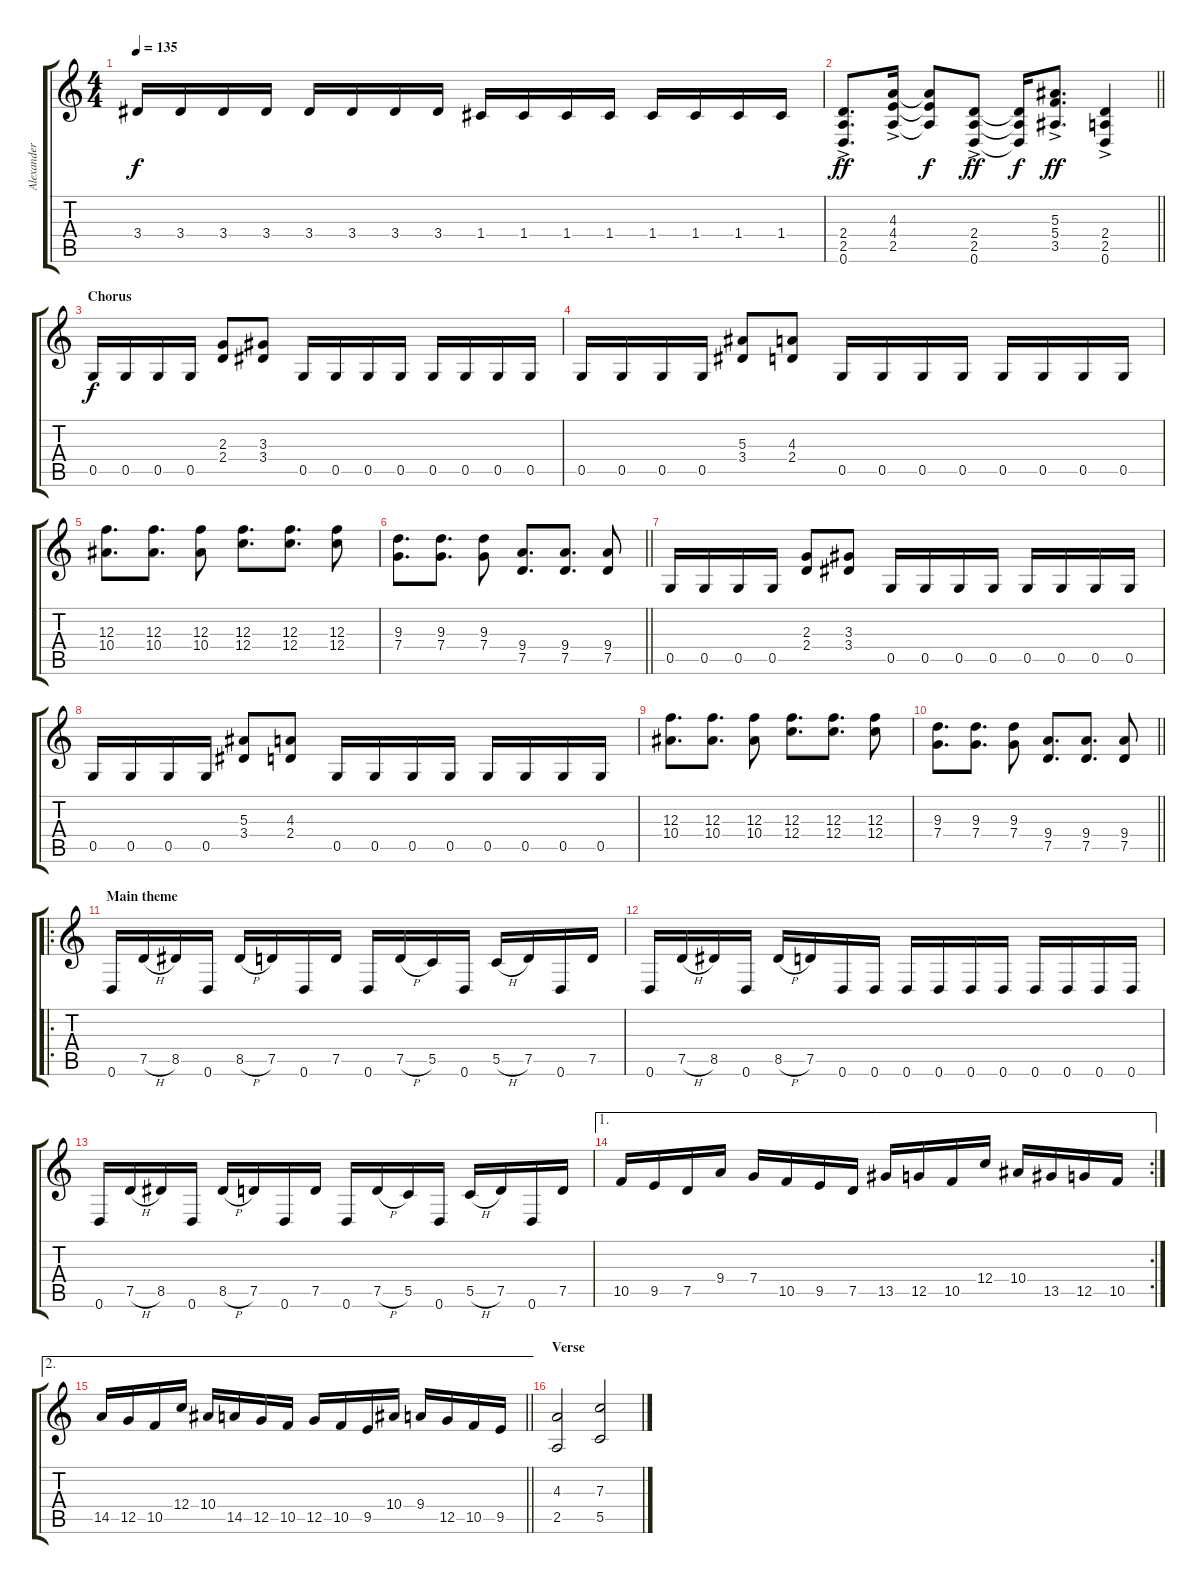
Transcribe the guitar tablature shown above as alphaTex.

\track ("Alexander Kuoppala" "Alexander ") {instrument distortionguitar}
\staff {score tabs}
\tuning (D4 A3 F3 C3 G2 D2) {hide}
\ts (4 4)
\tempo 135
\clef g2
\ks c
3.4.16{dy f} 3.4.16 3.4.16 3.4.16 3.4.16 3.4.16 3.4.16 3.4.16 1.4.16 1.4.16 1.4.16 1.4.16 1.4.16 1.4.16 1.4.16 1.4.16 |
\barLineRight lightlight
(2.4{ac} 2.5{ac} 0.6{ac}).8{d dy ff} (4.3 4.4{ac} 2.5{ac}).16 (4.3{t} 4.4{t} 2.5{t}).8{dy f} (2.4{ac} 2.5{ac} 0.6{ac}).8{dy ff} (2.4{t} 2.5{t} 0.6{t}).16{dy f} (5.3 5.4{ac} 3.5{ac}).8{d dy ff} (2.4{ac} 2.5{ac} 0.6{ac}).4 |
\section ("" "Chorus")
0.5.16{dy f} 0.5.16 0.5.16 0.5.16 (2.3 2.4).8 (3.3 3.4).8 0.5.16 0.5.16 0.5.16 0.5.16 0.5.16 0.5.16 0.5.16 0.5.16 |
0.5.16 0.5.16 0.5.16 0.5.16 (5.3 3.4).8 (4.3 2.4).8 0.5.16 0.5.16 0.5.16 0.5.16 0.5.16 0.5.16 0.5.16 0.5.16 |
(12.3 10.4).8{d} (12.3 10.4).8{d} (12.3 10.4).8 (12.3 12.4).8{d} (12.3 12.4).8{d} (12.3 12.4).8 |
\barLineRight lightlight
(9.3 7.4).8{d} (9.3 7.4).8{d} (9.3 7.4).8 (9.4 7.5).8{d} (9.4 7.5).8{d} (9.4 7.5).8 |
0.5.16 0.5.16 0.5.16 0.5.16 (2.3 2.4).8 (3.3 3.4).8 0.5.16 0.5.16 0.5.16 0.5.16 0.5.16 0.5.16 0.5.16 0.5.16 |
0.5.16 0.5.16 0.5.16 0.5.16 (5.3 3.4).8 (4.3 2.4).8 0.5.16 0.5.16 0.5.16 0.5.16 0.5.16 0.5.16 0.5.16 0.5.16 |
(12.3 10.4).8{d} (12.3 10.4).8{d} (12.3 10.4).8 (12.3 12.4).8{d} (12.3 12.4).8{d} (12.3 12.4).8 |
\barLineRight lightlight
(9.3 7.4).8{d} (9.3 7.4).8{d} (9.3 7.4).8 (9.4 7.5).8{d} (9.4 7.5).8{d} (9.4 7.5).8 |
\ro
\section ("" "Main theme")
0.6.16 7.5{h}.16 8.5.16 0.6.16 8.5{h}.16 7.5.16 0.6.16 7.5.16 0.6.16 7.5{h}.16 5.5.16 0.6.16 5.5{h}.16 7.5.16 0.6.16 7.5.16 |
0.6.16 7.5{h}.16 8.5.16 0.6.16 8.5{h}.16 7.5.16 0.6.16 0.6.16 0.6.16 0.6.16 0.6.16 0.6.16 0.6.16 0.6.16 0.6.16 0.6.16 |
0.6.16 7.5{h}.16 8.5.16 0.6.16 8.5{h}.16 7.5.16 0.6.16 7.5.16 0.6.16 7.5{h}.16 5.5.16 0.6.16 5.5{h}.16 7.5.16 0.6.16 7.5.16 |
\ae 1
\rc 2
10.5.16 9.5.16 7.5.16 9.4.16 7.4.16 10.5.16 9.5.16 7.5.16 13.5.16 12.5.16 10.5.16 12.4.16 10.4.16 13.5.16 12.5.16 10.5.16 |
\ae 2
\barLineRight lightlight
14.5.16 12.5.16 10.5.16 12.4.16 10.4.16 14.5.16 12.5.16 10.5.16 12.5.16 10.5.16 9.5.16 10.4.16 9.4.16 12.5.16 10.5.16 9.5.16 |
\section ("" "Verse")
(4.3 2.5).2 (7.3 5.5).2
